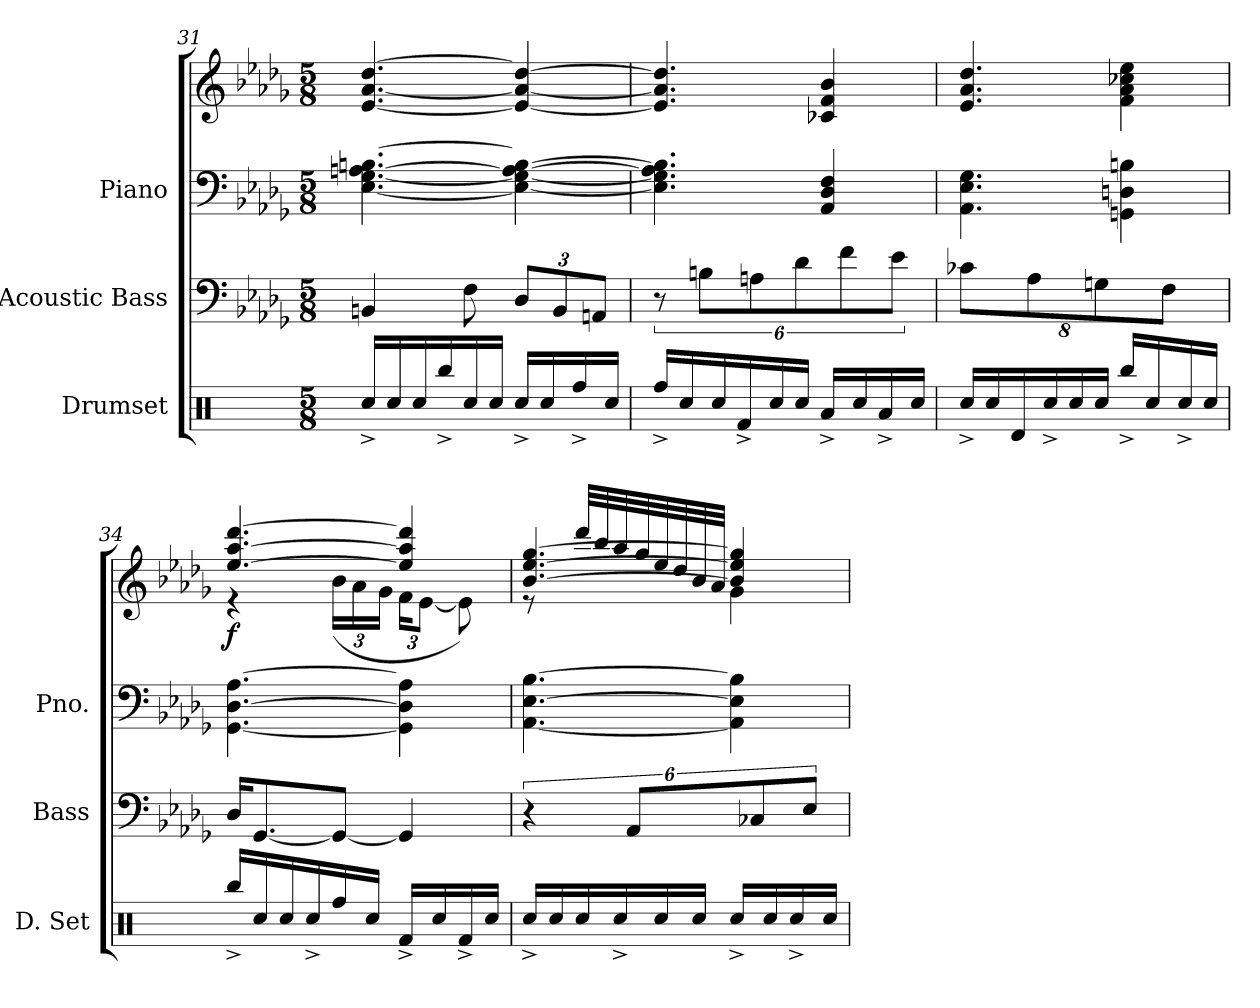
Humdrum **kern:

**kern	**kern	**kern	**kern	**dynam
*part3	*part2	*part1	*part1	*part1
*staff4	*staff3	*staff2	*staff1	*staff1/2
*I"Drumset	*I"Acoustic Bass	*I"Piano	*	*
*I'D. Set	*I'Bass	*I'Pno.	*	*
*clefX	*clefF4	*clefF4	*clefG2	*
*	*ITrd7c12	*	*	*
*k[]	*k[b-e-a-d-g-]	*k[b-e-a-d-g-]	*k[b-e-a-d-g-]	*
*M5/8	*M5/8	*M5/8	*M5/8	*
=31	=31	=31	=31	=31
16Rcc^/LL	4BBBn/	[4.E-\ [4.G-\ [4.An\ [4.Bn\	[4.e-/ [4.a-/ [4.dd-/	.
16Rcc/	.	.	.	.
16Rcc/	.	.	.	.
16Rbb^/	.	.	.	.
16Rcc/	8FF\	.	.	.
16Rcc/JJ	.	.	.	.
*	*Xbrackettup	*	*	*
16Rcc^/LL	12DD-/L	4E-\_ 4G-\_ 4A\_ 4B\_	4e-/_ 4a-/_ 4dd-/_	.
16Rcc/	.	.	.	.
.	12BBB/	.	.	.
16Rff^/	.	.	.	.
.	12AAAn/J	.	.	.
16Rcc/JJ	.	.	.	.
!!LO:PB:g=z
=32	=32	=32	=32	=32
*	*brackettup	*	*	*
16Rff^/LL	48%5r	4.E-\] 4.G-\] 4.A\] 4.B\]	4.e-/] 4.a-/] 4.dd-/]	.
16Rcc/	.	.	.	.
.	48%5BBn\L	.	.	.
16Rcc/	.	.	.	.
16Rf^/	.	.	.	.
.	48%5AAn\	.	.	.
16Rcc/	.	.	.	.
16Rcc/JJ	48%5D-\	.	.	.
16Ra^/LL	.	4AA-/ 4D-/ 4F/	4c-X/ 4f/ 4b-/	.
.	48%5F\	.	.	.
16Rcc/	.	.	.	.
16Ra^/	.	.	.	.
.	48%5E-\J	.	.	.
16Rcc/JJ	.	.	.	.
=33	=33	=33	=33	=33
*	*Xbrackettup	*	*	*
16Rcc^/LL	32%5C-X\L	4.AA-\ 4.E-\ 4.G-\	4.e-/ 4.a-/ 4.dd-/	.
16Rcc/	.	.	.	.
16Rd/	.	.	.	.
.	32%5AA-\	.	.	.
16Rcc^/	.	.	.	.
16Rcc/	.	.	.	.
16Rcc/JJ	32%5GGn\	.	.	.
16Rbb^/LL	.	4GGn\ 4Dn\ 4Bn\	4f\ 4a-\ 4cc-X\ 4ee-\	.
16Rcc/	.	.	.	.
.	32%5FF\J	.	.	.
16Rcc^/	.	.	.	.
16Rcc/JJ	.	.	.	.
!!LO:LB:g=z
=34	=34	=34	=34	=34
*	*	*	*^	*
!	!	!	!	!	!LO:DY:b
16Rbb^/LL	16DD-/KL	[4.GG-\ [4.D-\ [4.A-\	[4.ee-/ [4.aa-/ [4.ddd-/	4re	f
16Rcc/	[8.GGG-/	.	.	.	.
16Rcc/	.	.	.	.	.
16Rcc^/	.	.	.	.	.
*	*	*	*	*Xbrackettup	*
16Rff/	8GGG-/J_	.	.	(<24b-\LL	.
.	.	.	.	24a-\	.
16Rcc/JJ	.	.	.	.	.
.	.	.	.	24g-\JJ	.
16Rf^/LL	4GGG-/]	4GG-\] 4D-\] 4A-\]	4ee-/] 4aa-/] 4ddd-/]	24f\KL	.
.	.	.	.	[12e-\J	.
16Rcc/	.	.	.	.	.
16Rf^/	.	.	.	8e-\])	.
16Rcc/JJ	.	.	.	.	.
=35	=35	=35	=35	=35	=35
*	*brackettup	*	*	*	*
16Rcc^/LL	24%5r	[4.AA-\ [4.E-\ [4.B-\	[4.b-/ [4.ee-/ [4.gg-/	8r	.
16Rcc/	.	.	.	.	.
16Rcc/	.	.	.	32ddd-/LLL	.
.	.	.	.	32bb-!/	.
16Rcc^/	.	.	.	32aa-!/	.
.	24%5AAA-/L	.	.	.	.
.	.	.	.	32gg-!/	.
16Rcc/	.	.	.	32ee-!/	.
.	.	.	.	32dd-!/	.
16Rcc/JJ	.	.	.	32b-!/	.
.	.	.	.	32a-!/JJJ	.
16Rcc^/LL	.	4AA-\] 4E-\] 4B-\]	(4b-/] 4ee-/] 4gg-/]	4g-!\	.
.	48%5CC-X/L	.	.	.	.
16Rcc/	.	.	.	.	.
16Rcc^/	.	.	.	.	.
.	48%5EE-/JJ	.	.	.	.
16Rcc/JJ	.	.	.	.	.
*	*	*	*v	*v	*
=	=	=	=	=
*-	*-	*-	*-	*-
